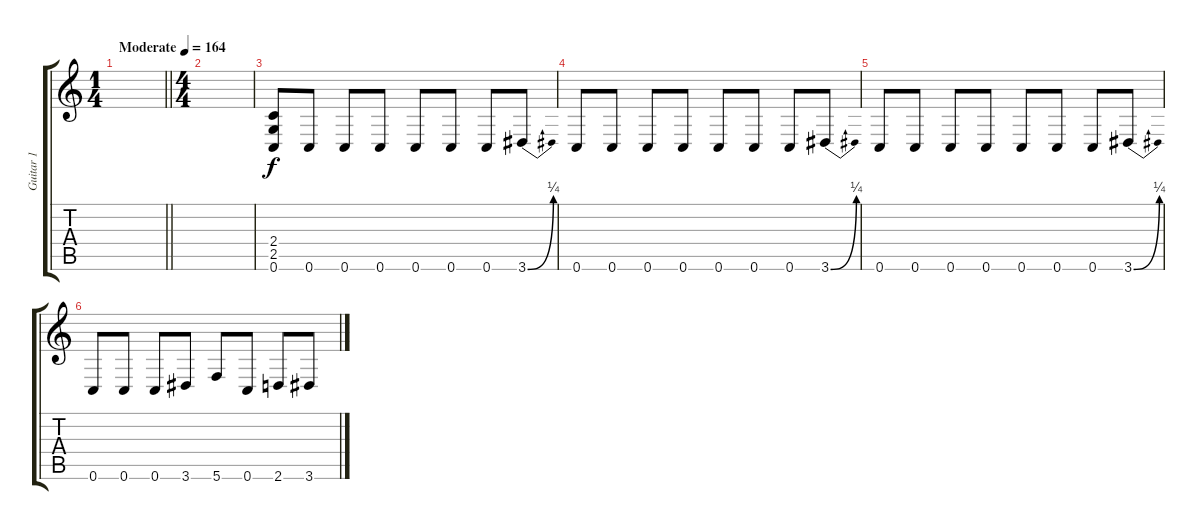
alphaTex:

\track ("Guitar 1" "Guitar 1") {instrument distortionguitar}
\staff {score tabs}
\tuning (C4 G3 Eb3 Bb2 F2 C2) {hide}
\ts (1 4)
\tempo (164 "Moderate")
\clef g2
\barLineRight lightlight
\ks c
|
\ts (4 4)
|
(2.4 2.5 0.6).8 0.6.8 0.6.8 0.6.8 0.6.8 0.6.8 0.6.8 3.6{be (bend 0 0 60 1)}.8 |
0.6.8 0.6.8 0.6.8 0.6.8 0.6.8 0.6.8 0.6.8 3.6{be (bend 0 0 60 1)}.8 |
0.6.8 0.6.8 0.6.8 0.6.8 0.6.8 0.6.8 0.6.8 3.6{be (bend 0 0 60 1)}.8 |
0.6.8 0.6.8 0.6.8 3.6.8 5.6.8 0.6.8 2.6.8 3.6.8
